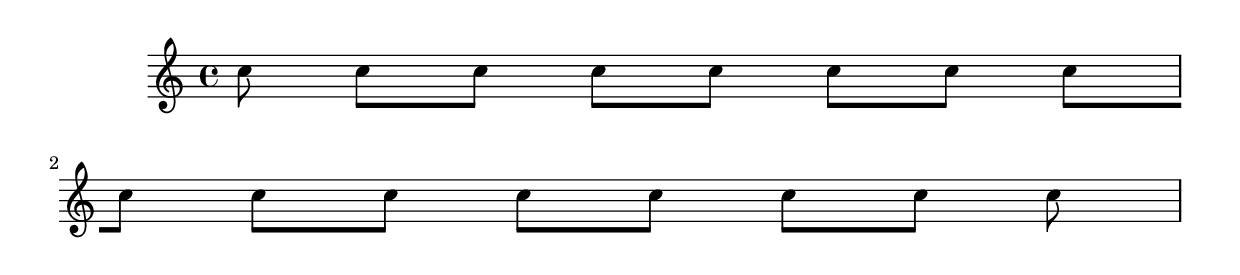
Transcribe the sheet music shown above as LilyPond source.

%% DO NOT EDIT this file manually; it is automatically
%% generated from LSR http://lsr.di.unimi.it
%% Make any changes in LSR itself, or in Documentation/snippets/new/ ,
%% and then run scripts/auxiliar/makelsr.py
%%
%% This file is in the public domain.
\version "2.18.0"

\header {
  lsrtags = "rhythms"

  texidoc = "
Line breaks are normally forbidden when beams cross bar lines. This
behavior can be changed as shown:

"
  doctitle = "Beams across line breaks"
} % begin verbatim


\relative c'' {
  \override Beam.breakable = ##t
  c8 c[ c] c[ c] c[ c] c[ \break
  c8] c[ c] c[ c] c[ c] c
}
